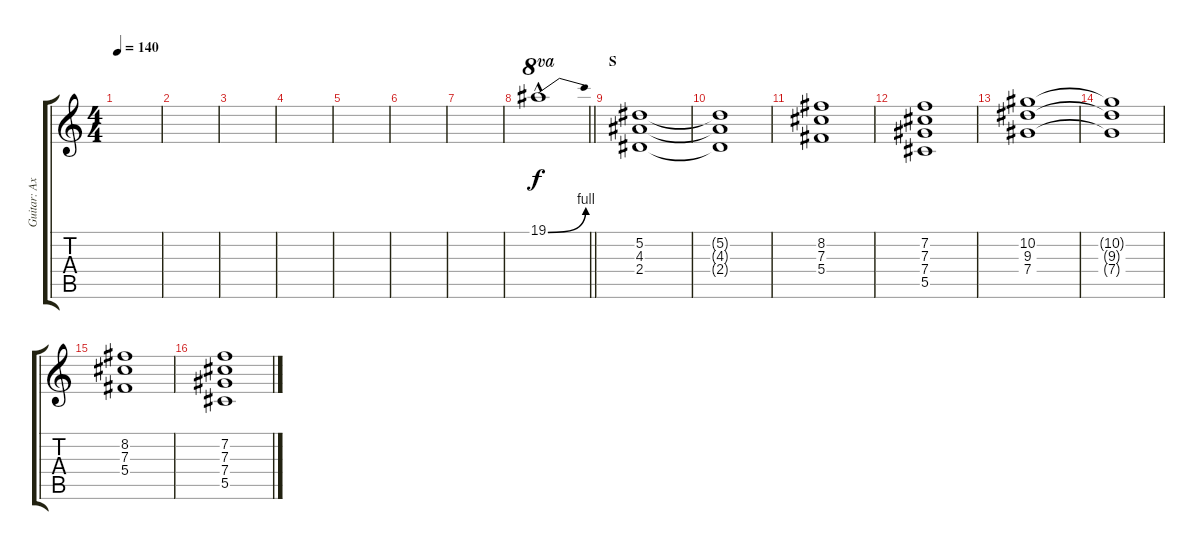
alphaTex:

\track ("Guitar: Axel" "Guitar: Ax") {instrument overdrivenguitar}
\staff {score tabs}
\tuning (Eb4 Bb3 Gb3 Db3 Ab2 Eb2) {hide}
\ts (4 4)
\tempo 140
\clef g2
\ks c
|
|
|
|
|
|
|
\barLineRight lightlight
19.1{be (bend 0 0 60 4) hac}.1{ot 8va} |
\section ("" "S")
(5.2 4.3 2.4).1{dy f} |
(5.2{t} 4.3{t} 2.4{t}).1 |
(8.2 7.3 5.4).1 |
(7.2 7.3 7.4 5.5).1 |
(10.2 9.3 7.4).1 |
(10.2{t} 9.3{t} 7.4{t}).1 |
(8.2 7.3 5.4).1 |
(7.2 7.3 7.4 5.5).1
